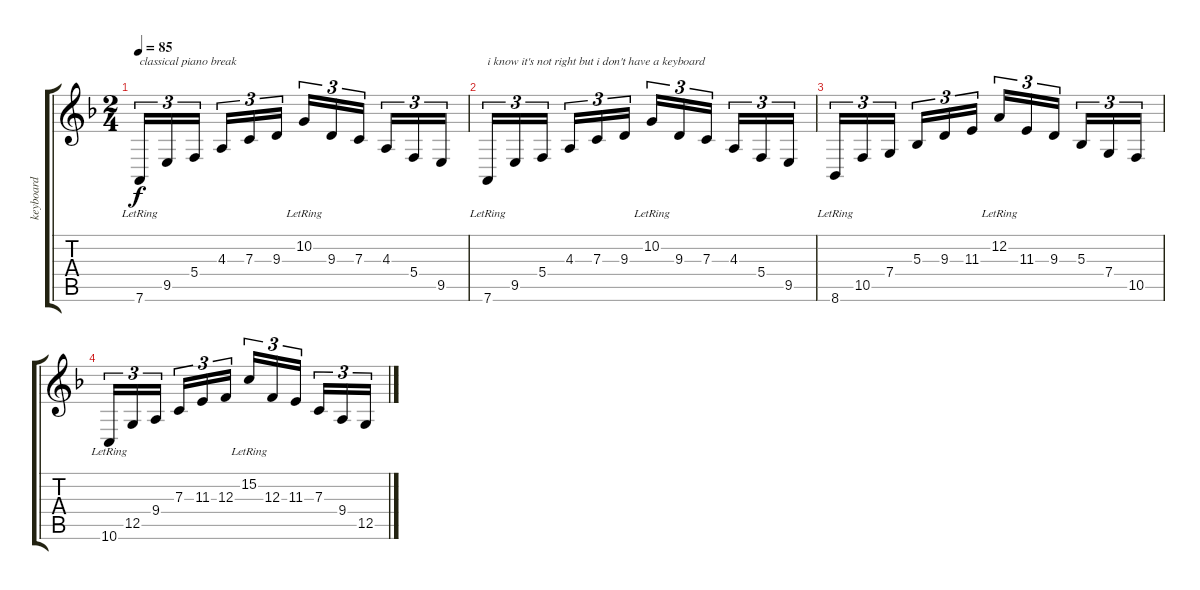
\track ("keyboard" "keyboard") {instrument acousticgrandpiano}
\staff {score tabs}
\tuning (D4 A3 F3 C3 G2 D2) {hide}
\ts (2 4)
\tempo 85
\clef g2
\ks dminor
7.6{lr}.16{tu (3 2) txt "classical piano break" dy f instrument acousticgrandpiano} 9.5.16{tu (3 2)} 5.4.16{tu (3 2) beam splitsecondary} 4.3.16{tu (3 2)} 7.3.16{tu (3 2)} 9.3.16{tu (3 2)} 10.2{lr}.16{tu (3 2)} 9.3.16{tu (3 2)} 7.3.16{tu (3 2) beam splitsecondary} 4.3.16{tu (3 2)} 5.4.16{tu (3 2)} 9.5.16{tu (3 2)} |
7.6{lr}.16{tu (3 2) txt "i know it's not right but i don't have a keyboard"} 9.5.16{tu (3 2)} 5.4.16{tu (3 2) beam splitsecondary} 4.3.16{tu (3 2)} 7.3.16{tu (3 2)} 9.3.16{tu (3 2)} 10.2{lr}.16{tu (3 2)} 9.3.16{tu (3 2)} 7.3.16{tu (3 2) beam splitsecondary} 4.3.16{tu (3 2)} 5.4.16{tu (3 2)} 9.5.16{tu (3 2)} |
8.6{lr}.16{tu (3 2)} 10.5.16{tu (3 2)} 7.4.16{tu (3 2) beam splitsecondary} 5.3.16{tu (3 2)} 9.3.16{tu (3 2)} 11.3.16{tu (3 2)} 12.2{lr}.16{tu (3 2)} 11.3.16{tu (3 2)} 9.3.16{tu (3 2) beam splitsecondary} 5.3.16{tu (3 2)} 7.4.16{tu (3 2)} 10.5.16{tu (3 2)} |
10.6{lr}.16{tu (3 2)} 12.5.16{tu (3 2)} 9.4.16{tu (3 2) beam splitsecondary} 7.3.16{tu (3 2)} 11.3.16{tu (3 2)} 12.3.16{tu (3 2)} 15.2{lr}.16{tu (3 2)} 12.3.16{tu (3 2)} 11.3.16{tu (3 2) beam splitsecondary} 7.3.16{tu (3 2)} 9.4.16{tu (3 2)} 12.5.16{tu (3 2)}
